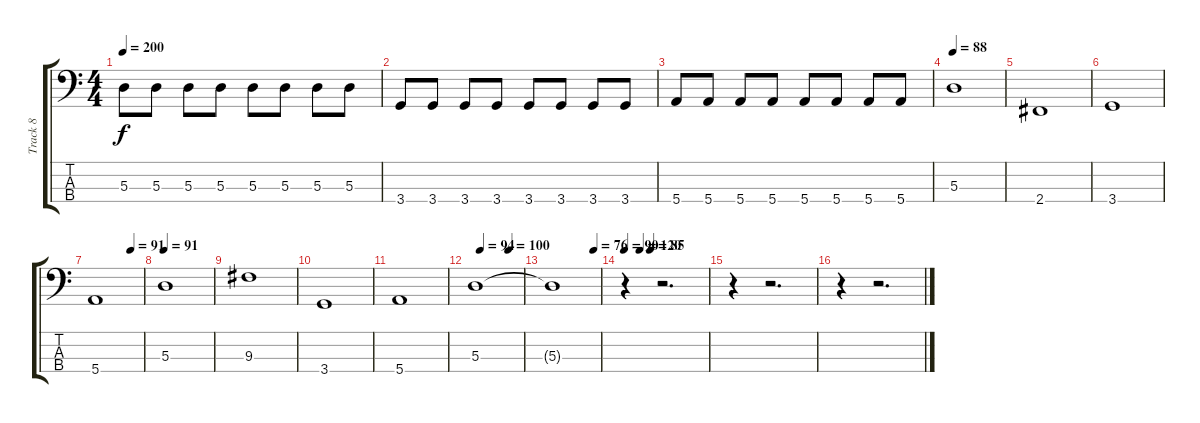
\track ("Track 8" "Track 8") {instrument electricbassfinger}
\staff {score tabs}
\tuning (G2 D2 A1 E1) {hide}
\ts (4 4)
\tempo 200
\clef f4
\ks c
5.3.8{dy f} 5.3.8 5.3.8 5.3.8 5.3.8 5.3.8 5.3.8 5.3.8 |
3.4.8 3.4.8 3.4.8 3.4.8 3.4.8 3.4.8 3.4.8 3.4.8 |
5.4.8 5.4.8 5.4.8 5.4.8 5.4.8 5.4.8 5.4.8 5.4.8 |
\tempo 88
5.3.1 |
2.4.1 |
3.4.1 |
\tempo (91 0.75)
5.4.1 |
\tempo 91
5.3.1 |
9.3.1 |
3.4.1 |
5.4.1 |
\tempo (94 0.125)
\tempo (100 0.7083333333333334)
5.3.1 |
\tempo (76 0.875)
5.3{t}.1 |
\tempo 90
\tempo (120 0.1875)
\tempo (85 0.3125)
r.4 r.2{d} |
r.4 r.2{d} |
r.4 r.2{d}
